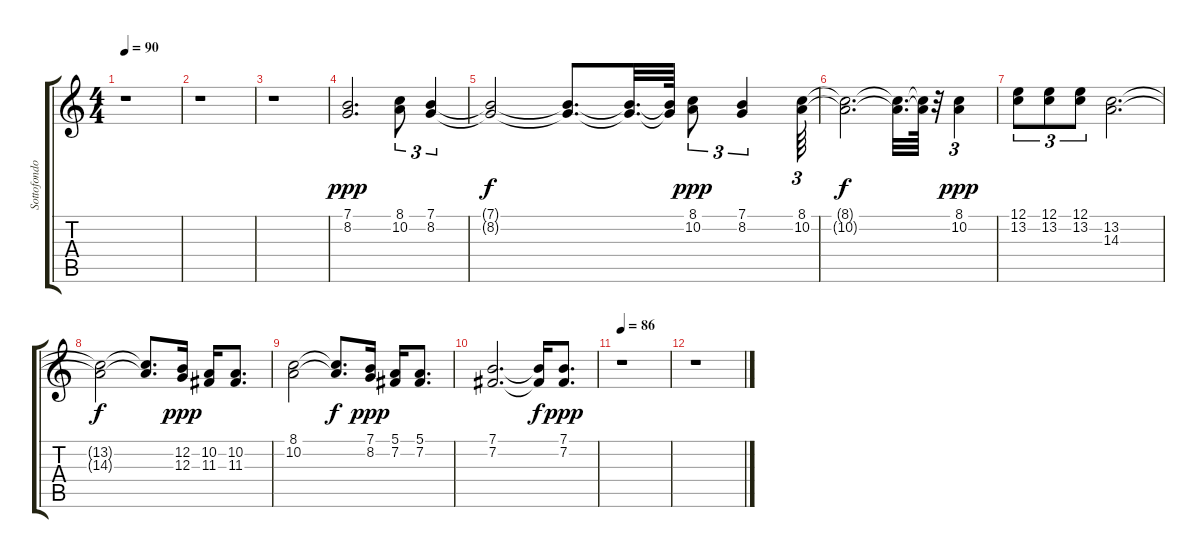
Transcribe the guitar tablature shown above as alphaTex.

\track ("Sottofondo3" "Sottofondo") {instrument choiraahs}
\staff {score tabs}
\tuning (E4 B3 G3 D3 A2 E2) {hide}
\ts (4 4)
\tempo 90
\clef g2
\ks c
r.1{dy ppp} |
r.1 |
r.1 |
(7.1 8.2).2{d} (8.1 10.2).8{tu (3 2)} (7.1 8.2).4{tu (3 2)} |
(7.1{t} 8.2{t}).2{dy f} (7.1{t} 8.2{t}).8{d} (7.1{t} 8.2{t}).32{d} (7.1{t} 8.2{t}).64 (8.1 10.2).8{tu (3 2) dy ppp} (7.1 8.2).4{tu (3 2)} (8.1 10.2).64{tu (3 2)} |
(8.1{t} 10.2{t}).2{d dy f} (8.1{t} 10.2{t}).32{d} (8.1{t} 10.2{t}).64 r.32 (8.1 10.2).4{tu (3 2) dy ppp} |
(12.1 13.2).8{tu (3 2)} (12.1 13.2).8{tu (3 2)} (12.1 13.2).8{tu (3 2)} (13.2 14.3).2{d} |
(13.2{t} 14.3{t}).2{dy f} (13.2{t} 14.3{t}).8{d} (12.2 12.3).16{dy ppp} (10.2 11.3).16 (10.2 11.3).8{d} |
(8.1 10.2).2 (8.1{t} 10.2{t}).8{d dy f} (7.1 8.2).16{dy ppp} (5.1 7.2).16 (5.1 7.2).8{d} |
(7.1 7.2).2{d} (7.1{t} 7.2{t}).16{dy f} (7.1 7.2).8{d dy ppp} |
\tempo 86
r.1 |
r.1
